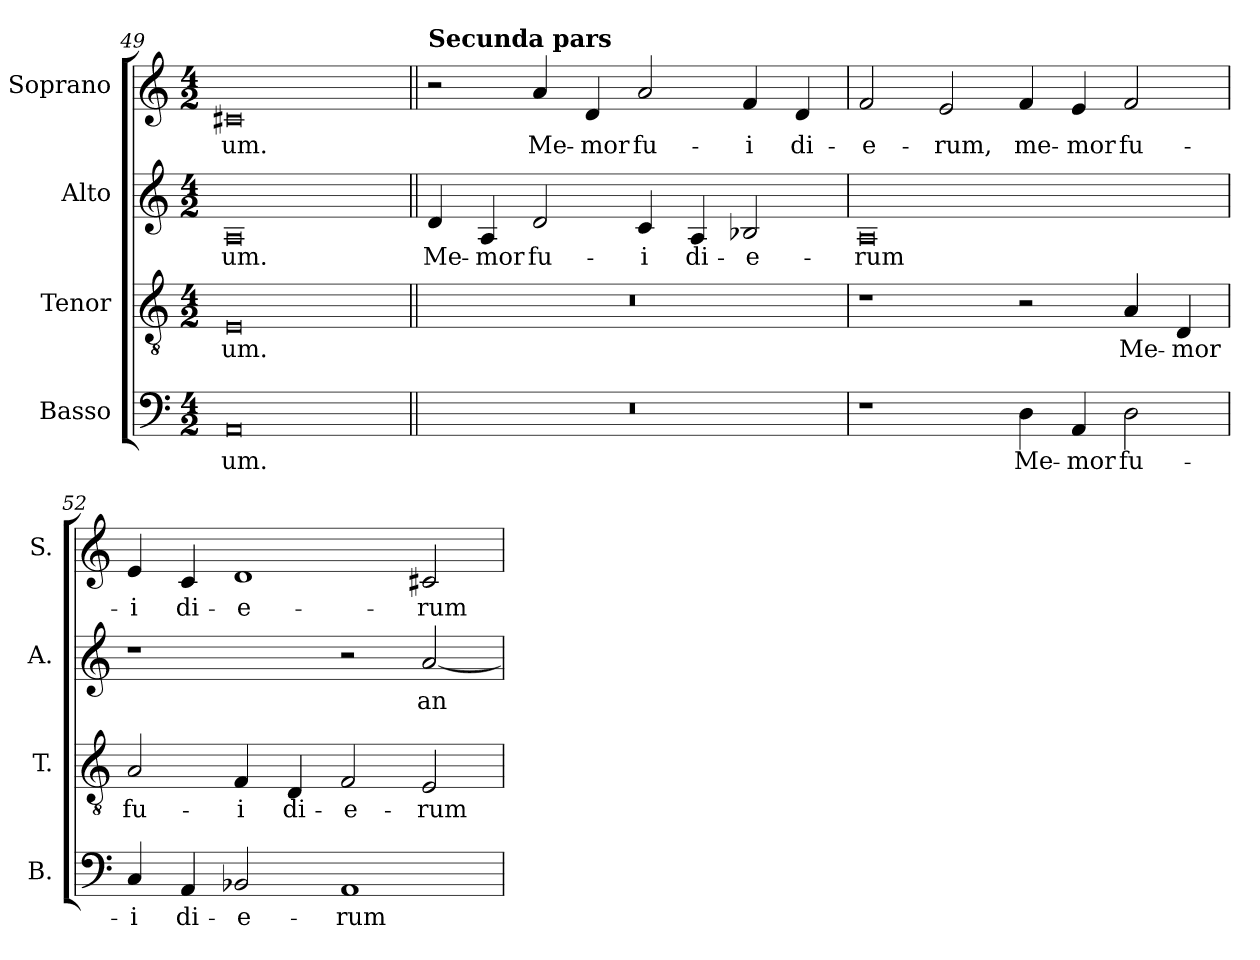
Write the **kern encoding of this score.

**kern	**text	**kern	**text	**kern	**text	**kern	**text
*part4	*part4	*part3	*part3	*part2	*part2	*part1	*part1
*staff4	*staff4	*staff3	*staff3	*staff2	*staff2	*staff1	*staff1
*I"Basso	*	*I"Tenor	*	*I"Alto	*	*I"Soprano	*
*I'B.	*	*I'T.	*	*I'A.	*	*I'S.	*
!!LO:LB:g=z
*clefF4	*	*clefGv2	*	*clefG2	*	*clefG2	*
*	*	*ITrd7c12	*	*	*	*	*
*k[]	*	*k[]	*	*k[]	*	*k[]	*
*C:	*	*C:	*	*C:	*	*C:	*
*M4/2	*	*M4/2	*	*M4/2	*	*M4/2	*
=49	=49	=49	=49	=49	=49	=49	=49
!	!LO:LY:b:color=#000000	!	!	!	!	!	!
!	!	!	!LO:LY:b:color=#000000	!	!	!	!
!	!	!	!	!	!LO:LY:b:color=#000000	!	!
!	!	!	!	!	!	!	!LO:LY:b:color=#000000
0AAi	-um.	0EEi	-um.	0Ai	-um.	0c#Xi	-um.
=50||	=50||	=50||	=50||	=50||	=50||	=50||	=50||
!LO:N:vis=1	!	!LO:N:vis=1	!	!	!	!	!
!	!	!	!	!	!	!LO:TX:a:B:t=Secunda pars	!
!	!	!	!	!	!LO:LY:b:color=#000000	!	!
0r	.	0r	.	4di/	Me-	2r	.
!	!	!	!	!	!LO:LY:b:color=#000000	!	!
.	.	.	.	4Ai/	-mor	.	.
!	!	!	!	!	!LO:LY:b:color=#000000	!	!
!	!	!	!	!	!	!	!LO:LY:b:color=#000000
.	.	.	.	2di/	fu-	4ai/	Me-
!	!	!	!	!	!	!	!LO:LY:b:color=#000000
.	.	.	.	.	.	4di/	-mor
!	!	!	!	!	!LO:LY:b:color=#000000	!	!
!	!	!	!	!	!	!	!LO:LY:b:color=#000000
.	.	.	.	4ci/	-i	2ai/	fu-
!	!	!	!	!	!LO:LY:b:color=#000000	!	!
.	.	.	.	4Ai/	di-	.	.
!	!	!	!	!	!LO:LY:b:color=#000000	!	!
!	!	!	!	!	!	!	!LO:LY:b:color=#000000
.	.	.	.	2B-Xi/	-e-	4fi/	-i
!	!	!	!	!	!	!	!LO:LY:b:color=#000000
.	.	.	.	.	.	4di/	di-
=51	=51	=51	=51	=51	=51	=51	=51
!	!	!	!	!	!LO:LY:b:color=#000000	!	!
!	!	!	!	!	!	!	!LO:LY:b:color=#000000
1r	.	1r	.	0Ai	-rum	2fi/	-e-
!	!	!	!	!	!	!	!LO:LY:b:color=#000000
.	.	.	.	.	.	2ei/	-rum,
!	!LO:LY:b:color=#000000	!	!	!	!	!	!
!	!	!	!	!	!	!	!LO:LY:b:color=#000000
4Di\	Me-	2r	.	.	.	4fi/	me-
!	!LO:LY:b:color=#000000	!	!	!	!	!	!
!	!	!	!	!	!	!	!LO:LY:b:color=#000000
4AAi/	-mor	.	.	.	.	4ei/	-mor
!	!LO:LY:b:color=#000000	!	!	!	!	!	!
!	!	!	!LO:LY:b:color=#000000	!	!	!	!
!	!	!	!	!	!	!	!LO:LY:b:color=#000000
2Di\	fu-	4AAi/	Me-	.	.	2fi/	fu-
!	!	!	!LO:LY:b:color=#000000	!	!	!	!
.	.	4DDi/	-mor	.	.	.	.
=52	=52	=52	=52	=52	=52	=52	=52
!	!LO:LY:b:color=#000000	!	!	!	!	!	!
!	!	!	!LO:LY:b:color=#000000	!	!	!	!
!	!	!	!	!	!	!	!LO:LY:b:color=#000000
4Ci/	-i	2AAi/	fu-	1r	.	4ei/	-i
!	!LO:LY:b:color=#000000	!	!	!	!	!	!
!	!	!	!	!	!	!	!LO:LY:b:color=#000000
4AAi/	di-	.	.	.	.	4ci/	di-
!	!LO:LY:b:color=#000000	!	!	!	!	!	!
!	!	!	!LO:LY:b:color=#000000	!	!	!	!
!	!	!	!	!	!	!	!LO:LY:b:color=#000000
2BB-Xi/	-e-	4FFi/	-i	.	.	1di	-e-
!	!	!	!LO:LY:b:color=#000000	!	!	!	!
.	.	4DDi/	di-	.	.	.	.
!	!LO:LY:b:color=#000000	!	!	!	!	!	!
!	!	!	!LO:LY:b:color=#000000	!	!	!	!
1AAi	-rum	2FFi/	-e-	2r	.	.	.
!	!	!	!LO:LY:b:color=#000000	!	!	!	!
!	!	!	!	!	!LO:LY:b:color=#000000	!	!
!	!	!	!	!	!	!	!LO:LY:b:color=#000000
.	.	2EEi/	-rum	[2ai/	an-	2c#Xi/	-rum
=	=	=	=	=	=	=	=
*-	*-	*-	*-	*-	*-	*-	*-
